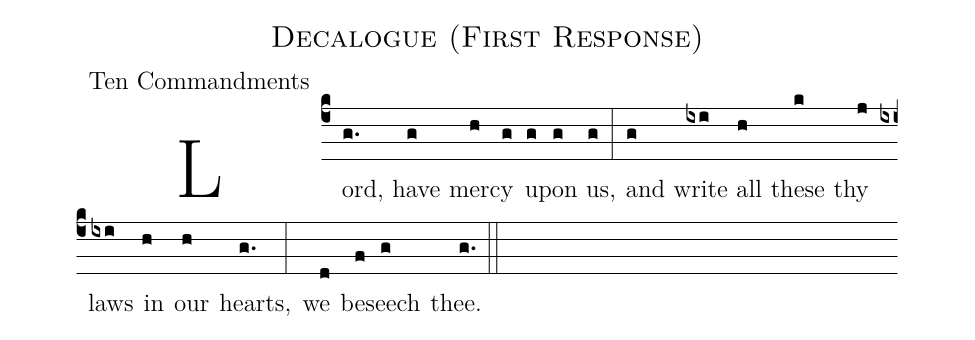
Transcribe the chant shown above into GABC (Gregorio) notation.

name: Decalogue (First Response);
office-part: Ten Commandments;
%%
(c4)Lord,(g.) have(g) mer(h)cy(g) up(g)on(g) us,(g) (:) and(g) write(ixi) all(h) these(k) thy(j) laws(ixi) in(h) our(h) hearts,(g.) (:) we(d) be(f)seech(g) thee.(g.) (::)
